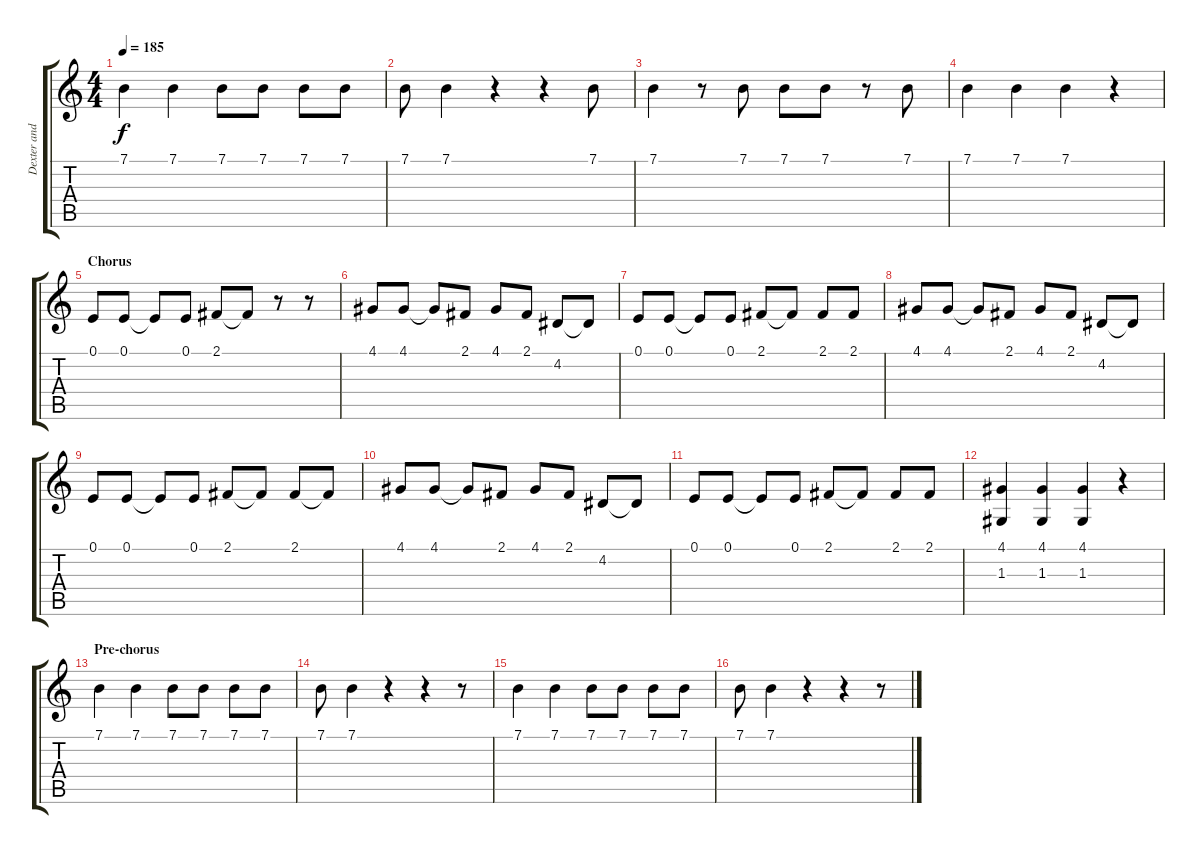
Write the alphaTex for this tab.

\track ("Dexter and Noodles (Lyrics)" "Dexter and") {instrument oboe}
\staff {score tabs}
\tuning (E4 B3 G3 D3 A2 E2) {hide}
\ts (4 4)
\tempo 185
\clef g2
\ks c
7.1.4{dy f} 7.1.4 7.1.8 7.1.8 7.1.8 7.1.8 |
7.1.8 7.1.4 r.4 r.4 7.1.8 |
7.1.4 r.8 7.1.8 7.1.8 7.1.8 r.8 7.1.8 |
7.1.4 7.1.4 7.1.4 r.4 |
\section ("" "Chorus")
0.1.8 0.1.8 0.1{t}.8 0.1.8 2.1.8 2.1{t}.8 r.8 r.8 |
4.1.8 4.1.8 4.1{t}.8 2.1.8 4.1.8 2.1.8 4.2.8 4.2{t}.8 |
0.1.8 0.1.8 0.1{t}.8 0.1.8 2.1.8 2.1{t}.8 2.1.8 2.1.8 |
4.1.8 4.1.8 4.1{t}.8 2.1.8 4.1.8 2.1.8 4.2.8 4.2{t}.8 |
0.1.8 0.1.8 0.1{t}.8 0.1.8 2.1.8 2.1{t}.8 2.1.8 2.1{t}.8 |
4.1.8 4.1.8 4.1{t}.8 2.1.8 4.1.8 2.1.8 4.2.8 4.2{t}.8 |
0.1.8 0.1.8 0.1{t}.8 0.1.8 2.1.8 2.1{t}.8 2.1.8 2.1.8 |
(4.1 1.3).4 (4.1 1.3).4 (4.1 1.3).4 r.4 |
\section ("" "Pre-chorus")
7.1.4 7.1.4 7.1.8 7.1.8 7.1.8 7.1.8 |
7.1.8 7.1.4 r.4 r.4 r.8 |
7.1.4 7.1.4 7.1.8 7.1.8 7.1.8 7.1.8 |
7.1.8 7.1.4 r.4 r.4 r.8
